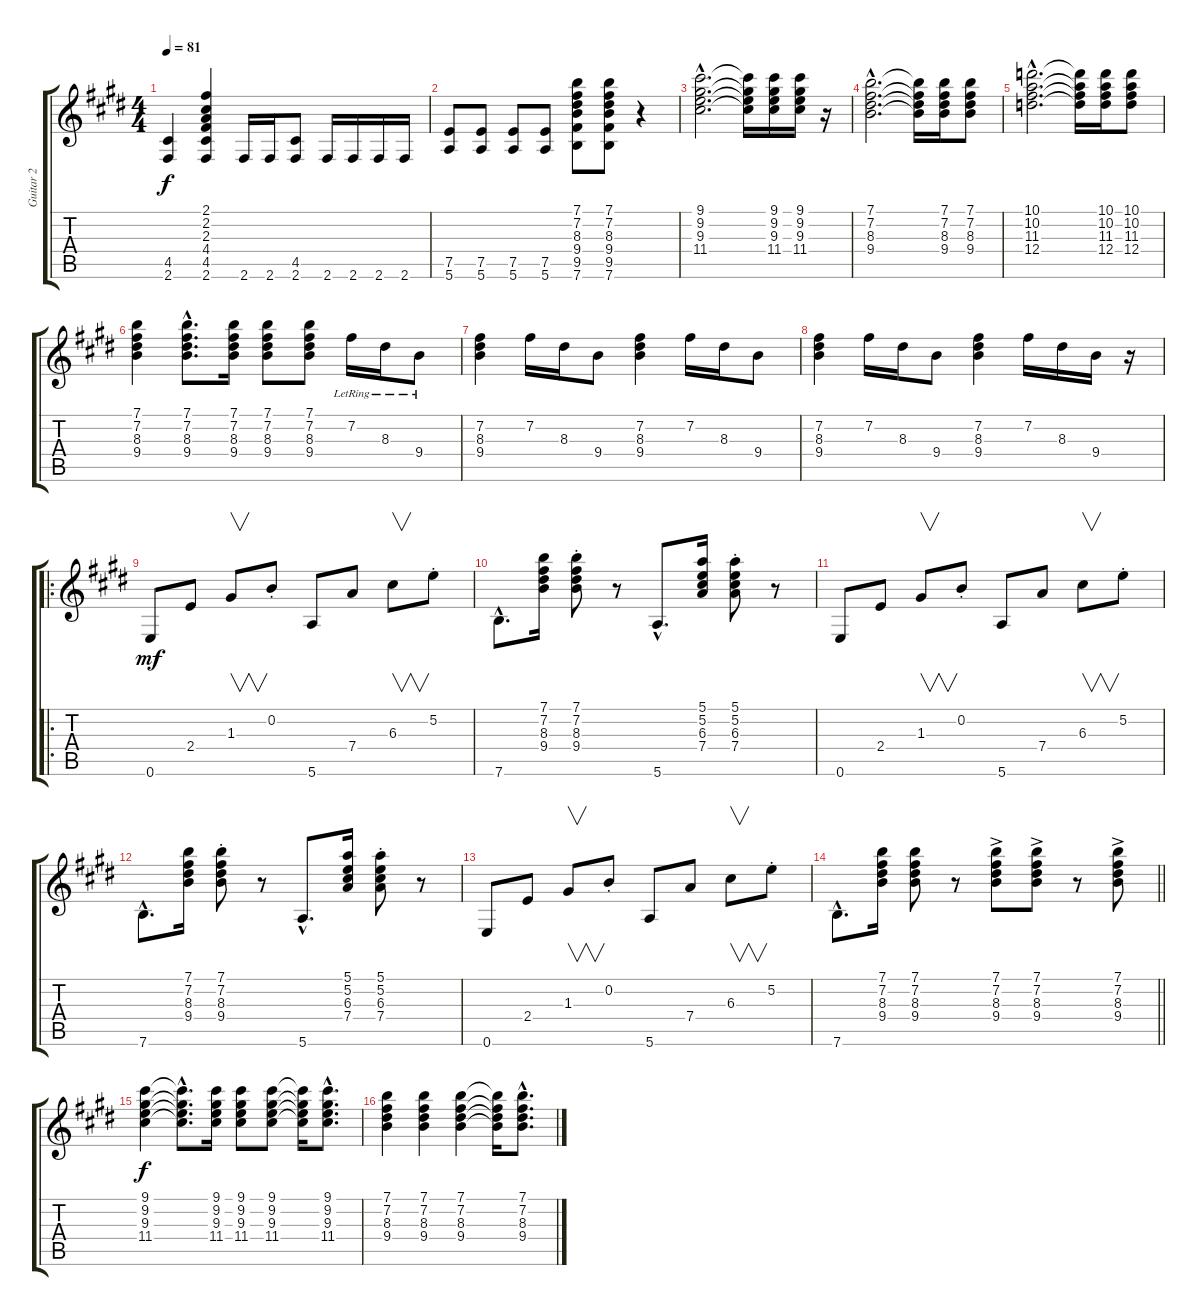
\track ("Guitar 2" "Guitar 2") {instrument distortionguitar}
\staff {score tabs}
\tuning (E4 B3 G3 D3 A2 E2) {hide}
\ts (4 4)
\tempo 81
\clef g2
\ks c#minor
(4.5 2.6).4{dy f instrument distortionguitar} (2.1 2.2 2.3 4.4 4.5 2.6).4 2.6.16 2.6.16 (4.5 2.6).8 2.6.16 2.6.16 2.6.16 2.6.16 |
(7.5 5.6).8 (7.5 5.6).8 (7.5 5.6).8 (7.5 5.6).8 (7.1 7.2 8.3 9.4 9.5 7.6).8 (7.1 7.2 8.3 9.4 9.5 7.6).8 r.4 |
(9.1{hac} 9.2{hac} 9.3{hac} 11.4{hac}).2{d} (9.1{t} 9.2{t} 9.3{t} 11.4{t}).16 (9.1 9.2 9.3 11.4).16 (9.1 9.2 9.3 11.4).16 r.16 |
(7.1{hac} 7.2{hac} 8.3{hac} 9.4{hac}).2{d} (7.1{t} 7.2{t} 8.3{t} 9.4{t}).16 (7.1 7.2 8.3 9.4).16 (7.1 7.2 8.3 9.4).8 |
(10.1{hac} 10.2{hac} 11.3{hac} 12.4{hac}).2{d} (10.1{t} 10.2{t} 11.3{t} 12.4{t}).16 (10.1 10.2 11.3 12.4).16 (10.1 10.2 11.3 12.4).8 |
(7.1 7.2 8.3 9.4).4 (7.1{hac} 7.2{hac} 8.3{hac} 9.4{hac}).8{d} (7.1 7.2 8.3 9.4).16 (7.1 7.2 8.3 9.4).8 (7.1 7.2 8.3 9.4).8 7.2{lr}.16 8.3{lr}.16 9.4{lr}.8 |
(7.2 8.3 9.4).4 7.2.16 8.3.16 9.4.8 (7.2 8.3 9.4).4 7.2.16 8.3.16 9.4.8 |
(7.2 8.3 9.4).4 7.2.16 8.3.16 9.4.8 (7.2 8.3 9.4).4 7.2.16 8.3.16 9.4.16 r.16 |
\ro
0.6.8{dy mf} 2.4.8 1.3.8{v} 0.2{st}.8 5.6.8 7.4.8 6.3.8{v} 5.2{st}.8 |
7.6{hac}.8{d} (7.1 7.2 8.3 9.4).16 (7.1{st} 7.2 8.3 9.4).8 r.8 5.6{hac}.8{d} (5.1 5.2 6.3 7.4).16 (5.1{st} 5.2 6.3 7.4).8 r.8 |
0.6.8 2.4.8 1.3.8{v} 0.2{st}.8 5.6.8 7.4.8 6.3.8{v} 5.2{st}.8 |
7.6{hac}.8{d} (7.1 7.2 8.3 9.4).16 (7.1{st} 7.2 8.3 9.4).8 r.8 5.6{hac}.8{d} (5.1 5.2 6.3 7.4).16 (5.1{st} 5.2 6.3 7.4).8 r.8 |
0.6.8 2.4.8 1.3.8{v} 0.2{st}.8 5.6.8 7.4.8 6.3.8{v} 5.2{st}.8 |
\barLineRight lightlight
7.6{hac}.8{d} (7.1 7.2 8.3 9.4).16 (7.1 7.2 8.3 9.4).8 r.8 (7.1{ac} 7.2 8.3 9.4).8 (7.1{ac} 7.2 8.3 9.4).8 r.8 (7.1{ac} 7.2 8.3 9.4).8 |
(9.1 9.2 9.3 11.4).4{dy f} (9.1{hac t} 9.2{hac t} 9.3{hac t} 11.4{hac t}).8{d} (9.1 9.2 9.3 11.4).16 (9.1 9.2 9.3 11.4).8 (9.1 9.2 9.3 11.4).8 (9.1{t} 9.2{t} 9.3{t} 11.4{t}).16 (9.1{hac} 9.2{hac} 9.3{hac} 11.4{hac}).8{d} |
(7.1 7.2 8.3 9.4).4 (7.1 7.2 8.3 9.4).4 (7.1 7.2 8.3 9.4).4 (7.1{t} 7.2{t} 8.3{t} 9.4{t}).16 (7.1{hac} 7.2{hac} 8.3{hac} 9.4{hac}).8{d}
